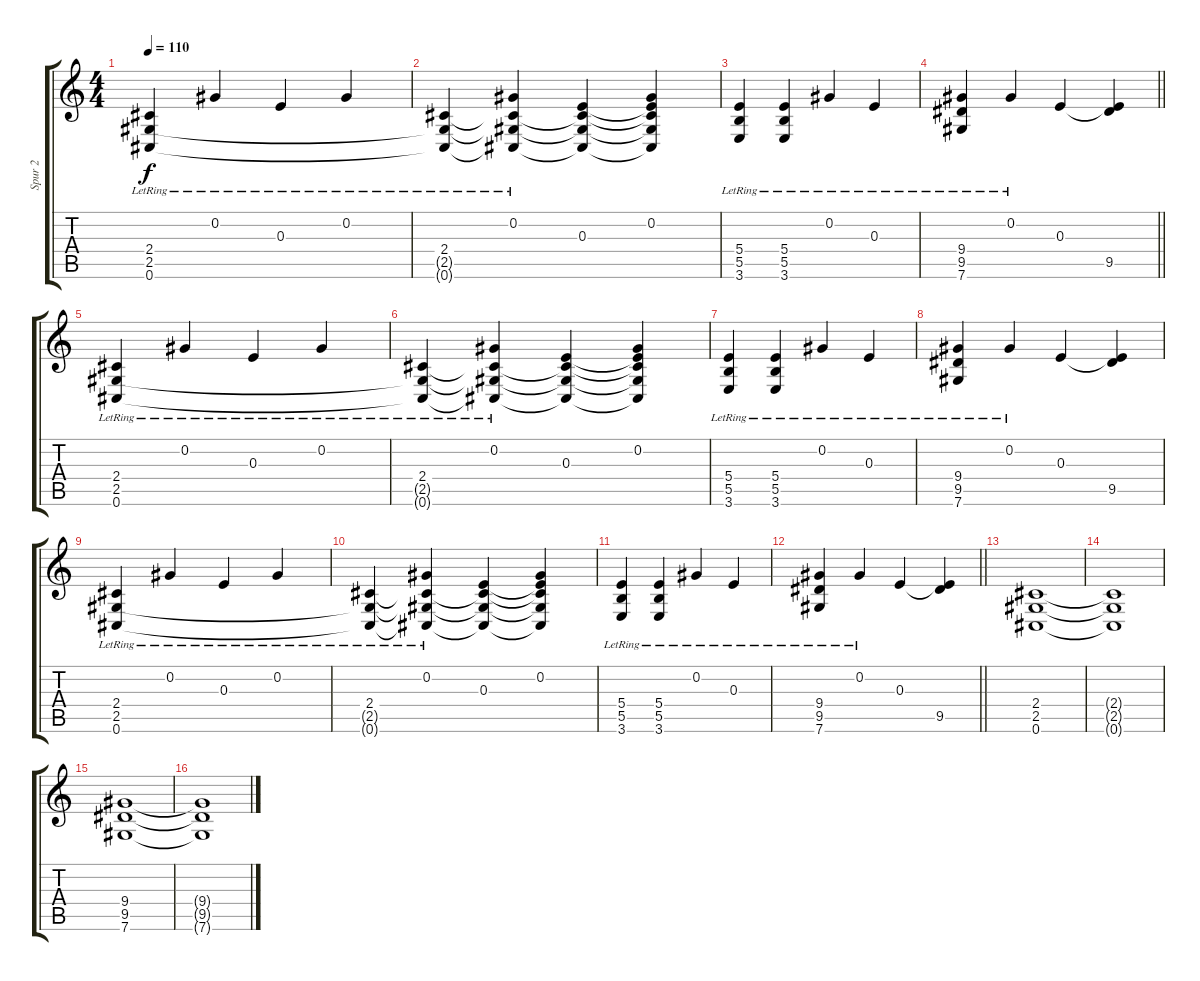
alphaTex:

\track ("Spur 2" "Spur 2") {instrument distortionguitar}
\staff {score tabs}
\tuning (Db4 Ab3 E3 B2 Gb2 Db2) {hide}
\ts (4 4)
\tempo 110
\clef g2
\ks c
(2.4{lr} 2.5{lr} 0.6{lr}).4{dy f} 0.2{lr}.4 0.3{lr}.4 0.2{lr}.4 |
(2.4{lr} 2.5{t} 0.6{t}).4 (0.2{lr} 2.4{t} 2.5{t} 0.6{t}).4 (0.3 2.4{t} 2.5{t} 0.6{t}).4 (0.2 0.3{t} 2.4{t} 2.5{t} 0.6{t}).4 |
(5.4{lr} 5.5{lr} 3.6{lr}).4 (5.4{lr} 5.5{lr} 3.6{lr}).4 0.2{lr}.4 0.3{lr}.4 |
\barLineRight lightlight
(9.4{lr} 9.5{lr} 7.6{lr}).4 0.2{lr}.4 0.3.4 (0.3{t} 9.5).4 |
(2.4{lr} 2.5{lr} 0.6{lr}).4 0.2{lr}.4 0.3{lr}.4 0.2{lr}.4 |
(2.4{lr} 2.5{t} 0.6{t}).4 (0.2{lr} 2.4{t} 2.5{t} 0.6{t}).4 (0.3 2.4{t} 2.5{t} 0.6{t}).4 (0.2 0.3{t} 2.4{t} 2.5{t} 0.6{t}).4 |
(5.4{lr} 5.5{lr} 3.6{lr}).4 (5.4{lr} 5.5{lr} 3.6{lr}).4 0.2{lr}.4 0.3{lr}.4 |
(9.4{lr} 9.5{lr} 7.6{lr}).4 0.2{lr}.4 0.3.4 (0.3{t} 9.5).4 |
(2.4{lr} 2.5{lr} 0.6{lr}).4 0.2{lr}.4 0.3{lr}.4 0.2{lr}.4 |
(2.4{lr} 2.5{t} 0.6{t}).4 (0.2{lr} 2.4{t} 2.5{t} 0.6{t}).4 (0.3 2.4{t} 2.5{t} 0.6{t}).4 (0.2 0.3{t} 2.4{t} 2.5{t} 0.6{t}).4 |
(5.4{lr} 5.5{lr} 3.6{lr}).4 (5.4{lr} 5.5{lr} 3.6{lr}).4 0.2{lr}.4 0.3{lr}.4 |
\barLineRight lightlight
(9.4{lr} 9.5{lr} 7.6{lr}).4 0.2{lr}.4 0.3.4 (0.3{t} 9.5).4 |
(2.4 2.5 0.6).1 |
(2.4{t} 2.5{t} 0.6{t}).1 |
(9.4 9.5 7.6).1 |
(9.4{t} 9.5{t} 7.6{t}).1
